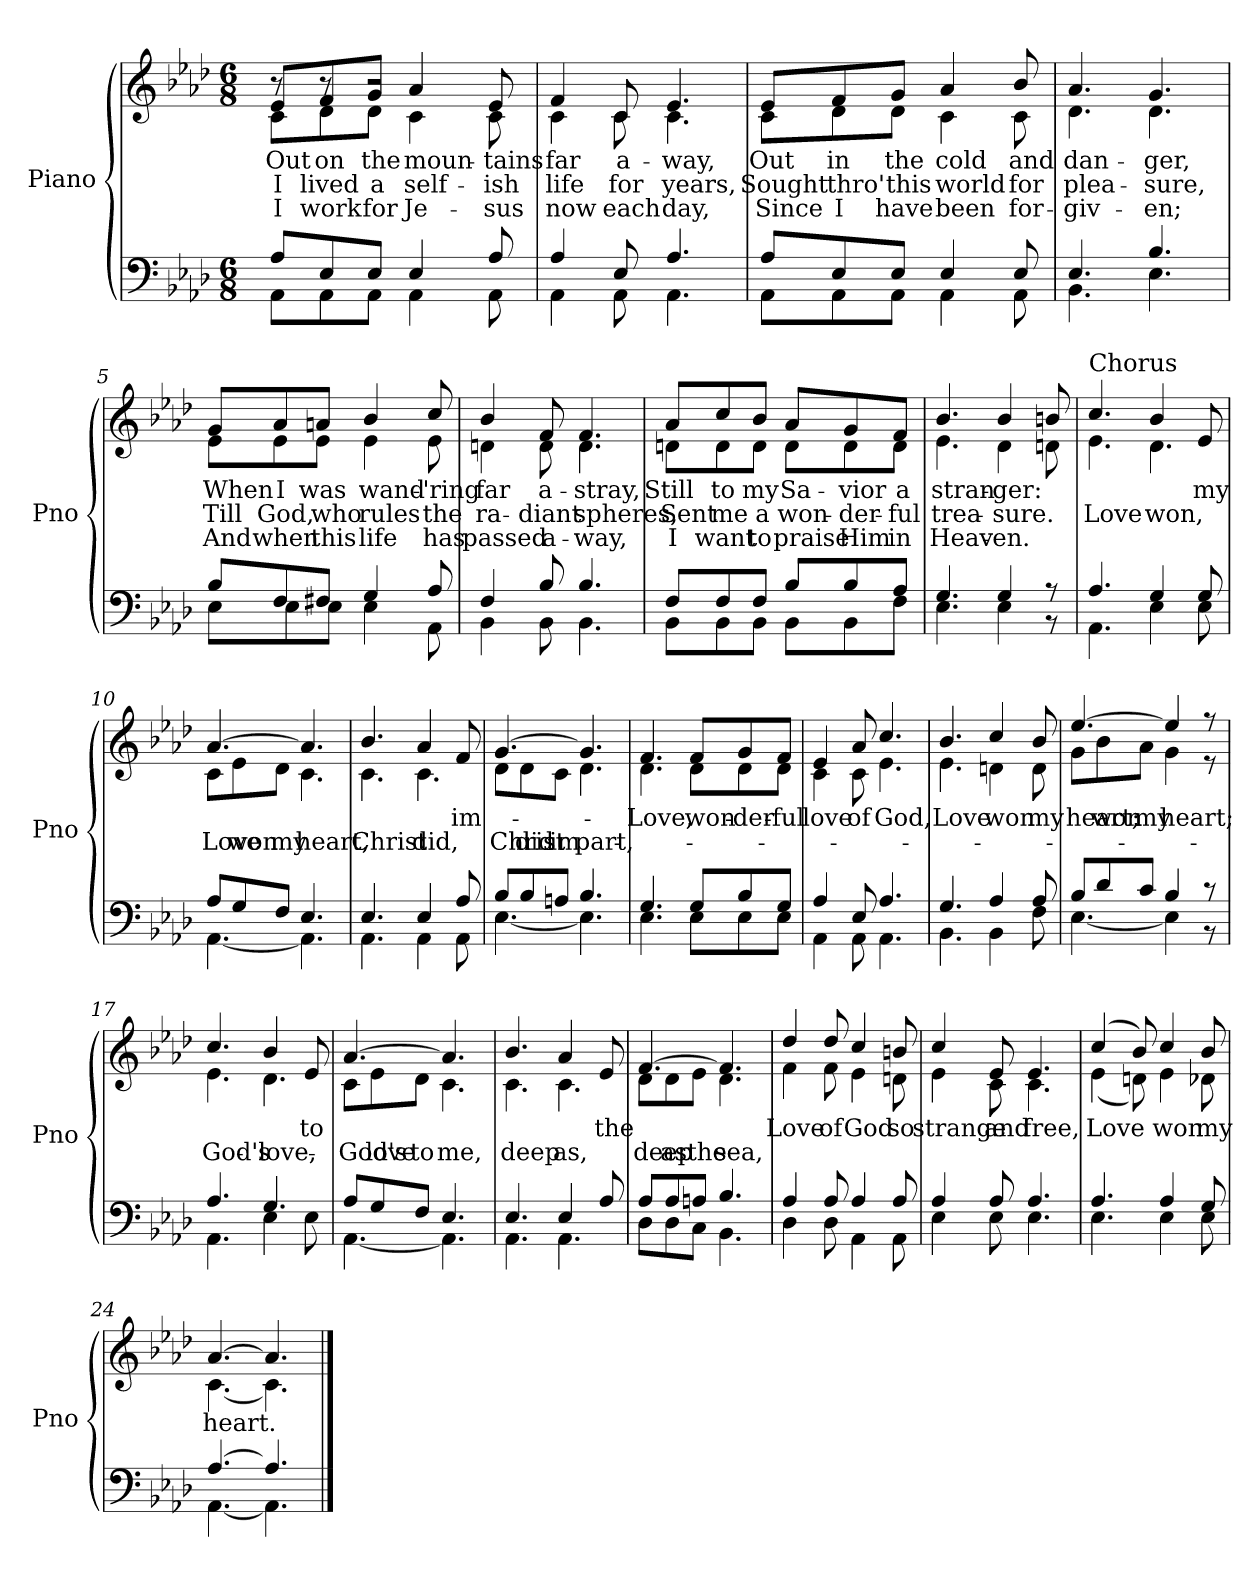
**kern	**kern	**text	**text	**text
*part1	*part1	*part1	*part1	*part1
*staff2	*staff1	*staff1	*staff1	*staff1
*I"Piano	*	*	*	*
*I'Pno	*	*	*	*
*clefF4	*clefG2	*	*	*
*k[b-e-a-d-]	*k[b-e-a-d-]	*	*	*
*A-:	*A-:	*	*	*
*M6/8	*M6/8	*	*	*
=1	=1	=1	=1	=1
.	8qe-/yy	1.	2.	3.
*^	*^	*	*	*
*	*	*	*^	*	*	*
8A-/L	8AA-\L	8e-/L	8c\L	8r	Out	I	I
8E-/	8AA-\	8f/	8d-\	8r	on	lived	work
8E-/J	8AA-\J	8g/J	8d-\J	2r	the	a	for
4E-/	4AA-\	4a-/	4c\	.	moun-	self-	Je-
8A-/	8AA-\	8e-/	8c\	.	tains	ish	sus
*	*	*	*v	*v	*	*	*
=2	=2	=2	=2	=2	=2	=2
4A-/	4AA-\	4f/	4c\	far	life	now
8E-/	8AA-\	8c/	8c\	a-	for	each
4.A-/	4.AA-\	4.e-/	4.c\	way,	years,	day,
!!LO:LB:g=z	!!
=3	=3	=3	=3	=3	=3	=3
8A-/L	8AA-\L	8e-/L	8c\L	Out	Sought	Since
8E-/	8AA-\	8f/	8d-\	in	thro'	I
8E-/J	8AA-\J	8g/J	8d-\J	the	this	have
4E-/	4AA-\	4a-/	4c\	cold	world	been
8E-/	8AA-\	8b-/	8c\	and	for	for-
=4	=4	=4	=4	=4	=4	=4
4.E-/	4.BB-\	4.a-/	4.d-\	dan-	plea-	giv-
4.B-/	4.E-\	4.g/	4.d-\	ger,	sure,	en;
!!LO:LB:g=z	!!
=5	=5	=5	=5	=5	=5	=5
8B-/L	8E-\L	8g/L	8e-\L	When	Till	And
8F/	8E-\	8a-/	8e-\	I	God,	when
8F#X/J	8E-\J	8an/J	8e-\J	was	who	this
4G/	4E-\	4b-/	4e-\	wand-	rules	life
8A-/	8AA-\	8cc/	8e-\	'ring	the	has
=6	=6	=6	=6	=6	=6	=6
4F/	4BB-\	4b-/	4dn\	far	ra-	passed
8B-/	8BB-\	8f/	8d\	a-	diant	a-
4.B-/	4.BB-\	4.f/	4.d\	stray,	spheres,	way,
!!LO:PB:g=z	!!
=7	=7	=7	=7	=7	=7	=7
8F/L	8BB-\L	8a-/L	8dn\L	Still	Sent	I
8F/	8BB-\	8cc/	8d\	to	me	want
8F/J	8BB-\J	8b-/J	8d\J	my	a	to
8B-/L	8BB-\L	8a-/L	8d\L	Sa-	won-	praise
8B-/	8BB-\	8g/	8d\	vior	der-	Him
8A-/J	8F\J	8f/J	8d\J	a	ful	in
=8	=8	=8	=8	=8	=8	=8
4.G/	4.E-\	4.b-/	4.e-\	stran-	trea-	Heav-
4G/	4E-\	4b-/	4d-\	ger:	sure.	en.
8r	8r	8bn/	8dn\	.	.	.
!!LO:LB:g=z	!!
=9	=9	=9	=9	=9	=9	=9
!	!	!LO:TX:a:t=Chorus	!	!	!	!
4.A-/	4.AA-\	4.cc/	4.e-\	.	Love	.
4G/	4E-\	4b-/	4.d-\	.	won,	.
8G/	8E-\	8e-/	.	my	.	.
=10	=10	=10	=10	=10	=10	=10
8A-/L	[4.AA-\	[4.a-/	8c\L	.	Love	.
8G/	.	.	8e-\	.	won	.
8F/J	.	.	8d-\J	.	my	.
4.E-/	4.AA-\]	4.a-/]	4.c\	.	heart,	.
=11	=11	=11	=11	=11	=11	=11
4.E-/	4.AA-\	4.b-/	4.c\	.	Christ	.
4E-/	4AA-\	4a-/	4.c\	.	did,	.
8A-/	8AA-\	8f/	.	im-	.	.
!!LO:LB:g=z	!!
=12	=12	=12	=12	=12	=12	=12
8B-/L	[4.E-\	[4.g/	8d-\L	.	Christ	.
8B-/	.	.	8d-\	.	did	.
8An/J	.	.	8c\J	.	im-	.
4.B-/	4.E-\]	4.g/]	4.d-\	.	-part,	.
=13	=13	=13	=13	=13	=13	=13
4.G/	4.E-\	4.f/	4.d-\	Love,	.	.
8G/L	8E-\L	8f/L	8d-\L	won-	.	.
8B-/	8E-\	8g/	8d-\	der-	.	.
8G/J	8E-\J	8f/J	8d-\J	ful	.	.
=14	=14	=14	=14	=14	=14	=14
4A-/	4AA-\	4e-/	4c\	love	.	.
8E-/	8AA-\	8a-/	8c\	of	.	.
4.A-/	4.AA-\	4.cc/	4.e-\	God,	.	.
!!LO:LB:g=z	!!
=15	=15	=15	=15	=15	=15	=15
4.G/	4.BB-\	4.b-/	4.e-\	Love	.	.
4A-/	4BB-\	4cc/	4dn\	won	.	.
8A-/	8F\	8b-/	8d\	my	.	.
=16	=16	=16	=16	=16	=16	=16
8B-/L	[4.E-\	[4.ee-/	8g\L	heart;	.	.
8d-/	.	.	8b-\	won	.	.
8c/J	.	.	8a-\J	my	.	.
4B-/	4E-\]	4ee-/]	4g\	heart;	.	.
8r	8r	8r	8r	.	.	.
=17	=17	=17	=17	=17	=17	=17
4.A-/	4.AA-\	4.cc/	4.e-\	.	God's	.
4.G/	4E-\	4b-/	4.d-\	.	love,	.
.	8E-\	8e-/	.	to	.	.
!!LO:PB:g=z	!!
=18	=18	=18	=18	=18	=18	=18
8A-/L	[4.AA-\	[4.a-/	8c\L	.	God's	.
8G/	.	.	8e-\	.	love	.
8F/J	.	.	8d-\J	.	to	.
4.E-/	4.AA-\]	4.a-/]	4.c\	.	me,	.
=19	=19	=19	=19	=19	=19	=19
4.E-/	4.AA-\	4.b-/	4.c\	.	deep	.
4E-/	4.AA-\	4a-/	4.c\	.	as,	.
8A-/	.	8e-/	.	the	.	.
=20	=20	=20	=20	=20	=20	=20
8A-/L	8D-\L	[4.f/	8d-\L	.	deep	.
8A-/	8D-\	.	8d-\	.	as	.
8An/J	8C\J	.	8e-\J	.	the	.
4.B-/	4.BB-\	4.f/]	4.d-\	.	sea,	.
!!LO:LB:g=z	!!
=21	=21	=21	=21	=21	=21	=21
4A-/	4D-\	4dd-/	4f\	Love	.	.
8A-/	8D-\	8dd-/	8f\	of	.	.
4A-/	4AA-\	4cc/	4e-\	God	.	.
8A-/	8AA-\	8bn/	8dn\	so	.	.
=22	=22	=22	=22	=22	=22	=22
4A-/	4E-\	4cc/	4e-\	strange	.	.
8A-/	8E-\	8e-/	8c\	and	.	.
4.A-/	4.E-\	4.e-/	4.c\	free,	.	.
=23	=23	=23	=23	=23	=23	=23
4.A-/	4.E-\	(4cc/	(4e-\	Love	.	.
.	.	8b-/)	8dn\)	.	.	.
4A-/	4E-\	4cc/	4e-\	won	.	.
8G/	8E-\	8b-/	8d-X\	my	.	.
!!LO:LB:g=z	!!
=24	=24	=24	=24	=24	=24	=24
[4.A-/	[4.AA-\	[4.a-/	[4.c\	heart.	.	.
4.A-/]	4.AA-\]	4.a-/]	4.c\]	.	.	.
*v	*v	*	*	*	*	*
*	*v	*v	*	*	*
==	==	==	==	==
*-	*-	*-	*-	*-
